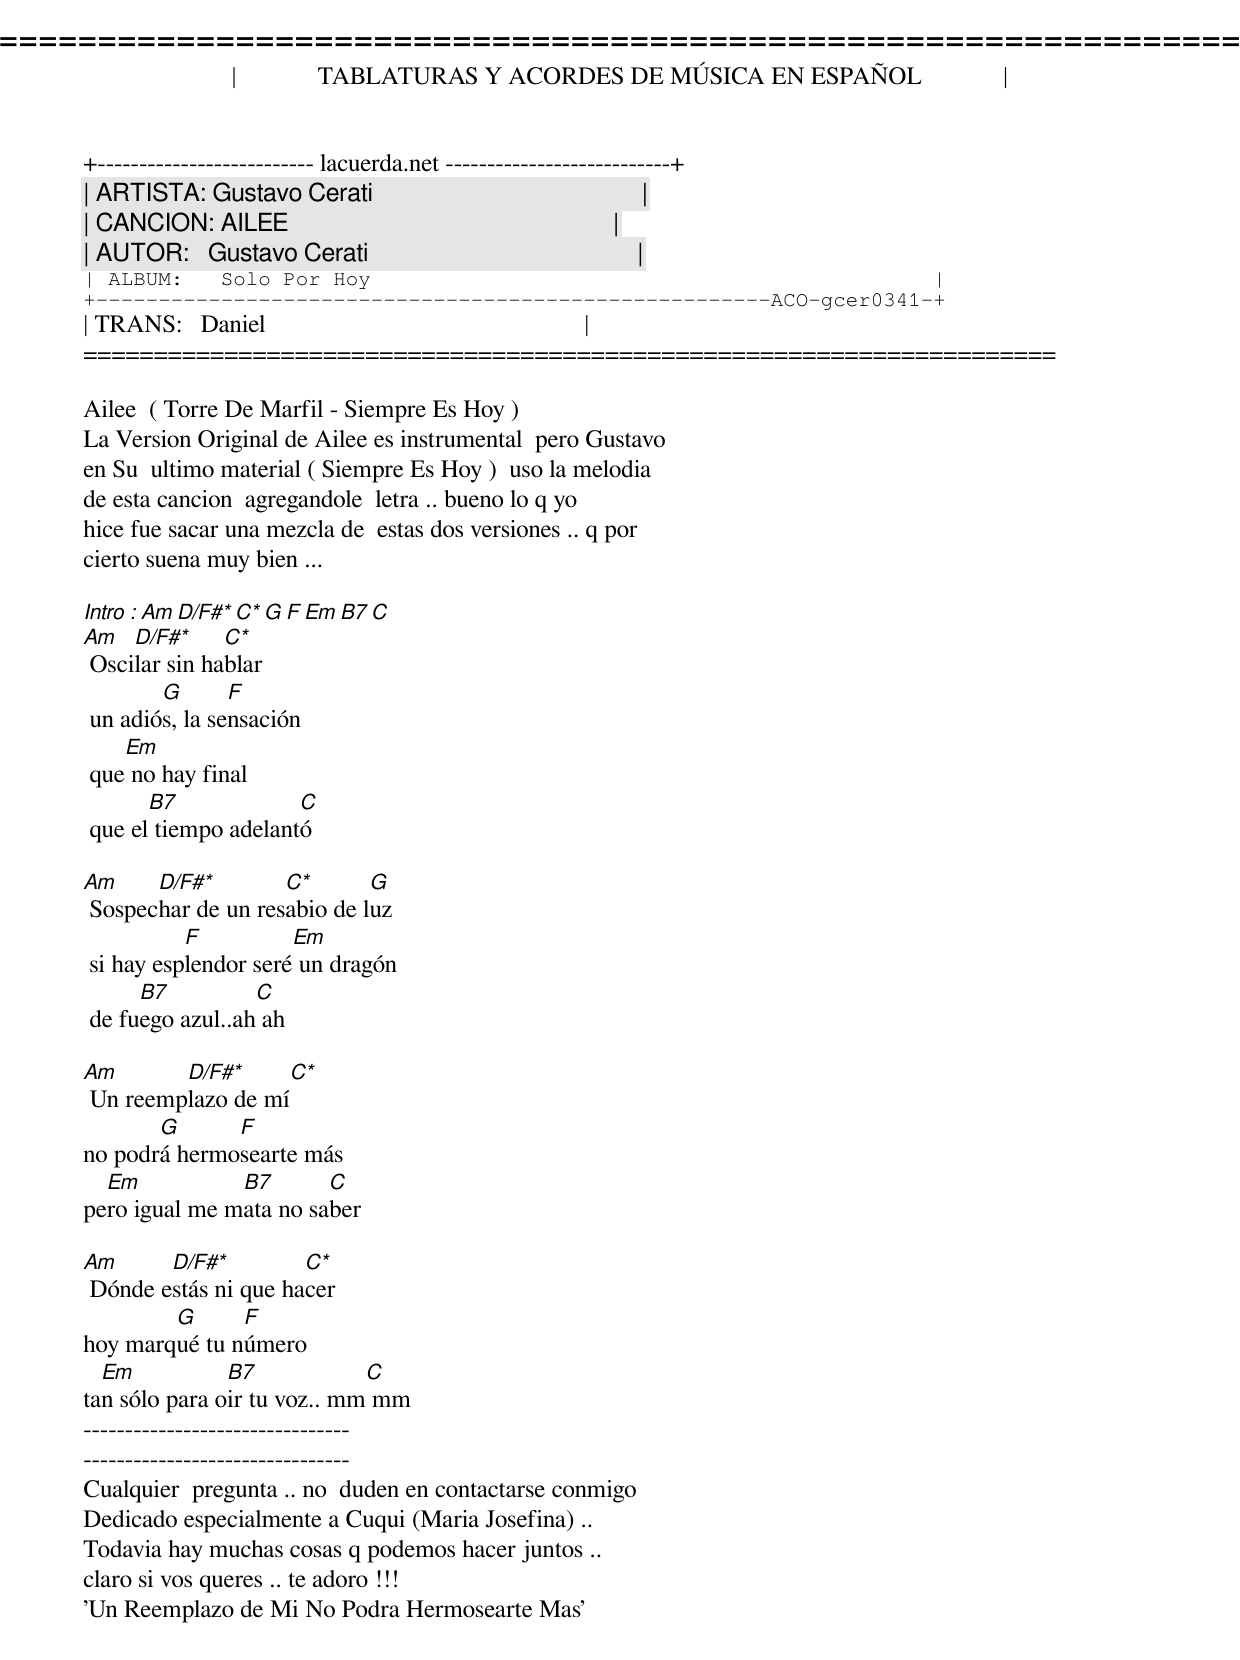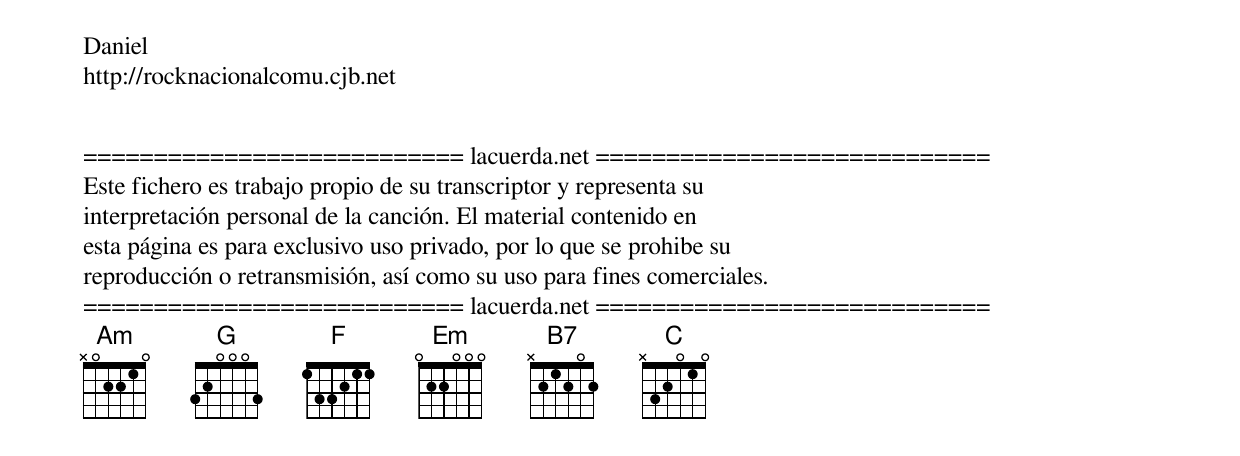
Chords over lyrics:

=====================================================================
|             TABLATURAS Y ACORDES DE MÚSICA EN ESPAÑOL             |
+-------------------------- lacuerda.net ---------------------------+
| ARTISTA: Gustavo Cerati                                           |
| CANCION: AILEE                                                    |
| AUTOR:   Gustavo Cerati                                           |
| ALBUM:   Solo Por Hoy                                             |
+------------------------------------------------------ACO-gcer0341-+
| TRANS:   Daniel                                                   |
=====================================================================

Ailee  ( Torre De Marfil - Siempre Es Hoy )
La Version Original de Ailee es instrumental  pero Gustavo
en Su  ultimo material ( Siempre Es Hoy )  uso la melodia
de esta cancion  agregandole  letra .. bueno lo q yo
hice fue sacar una mezcla de  estas dos versiones .. q por
cierto suena muy bien ...

Intro : Am D/F#*  C* G F Em B7 C
Am   D/F#*     C*
 Oscilar sin hablar
        G       F
 un adiós, la sensación
    Em
 que no hay final
       B7             C
 que el tiempo adelantó

Am     D/F#*        C*       G
 Sospechar de un resabio de luz
           F          Em
 si hay esplendor seré un dragón
      B7          C
 de fuego azul..ah ah

Am       D/F#*     C*
 Un reemplazo de mí
       G      F
no podrá hermosearte más
  Em           B7       C
pero igual me mata no saber

Am      D/F#*         C*
 Dónde estás ni que hacer
        G      F
hoy marqué tu número
  Em           B7            C
tan sólo para oir tu voz.. mm mm
--------------------------------
C* =032033
D/F#* =200232
--------------------------------
Cualquier  pregunta .. no  duden en contactarse conmigo
Dedicado especialmente a Cuqui (Maria Josefina) ..
Todavia hay muchas cosas q podemos hacer juntos ..
claro si vos queres .. te adoro !!!
'Un Reemplazo de Mi No Podra Hermosearte Mas'
Daniel
http://rocknacionalcomu.cjb.net


=========================== lacuerda.net ============================
Este fichero es trabajo propio de su transcriptor y representa su
interpretación personal de la canción. El material contenido en
esta página es para exclusivo uso privado, por lo que se prohibe su
reproducción o retransmisión, así como su uso para fines comerciales.
=========================== lacuerda.net ============================
